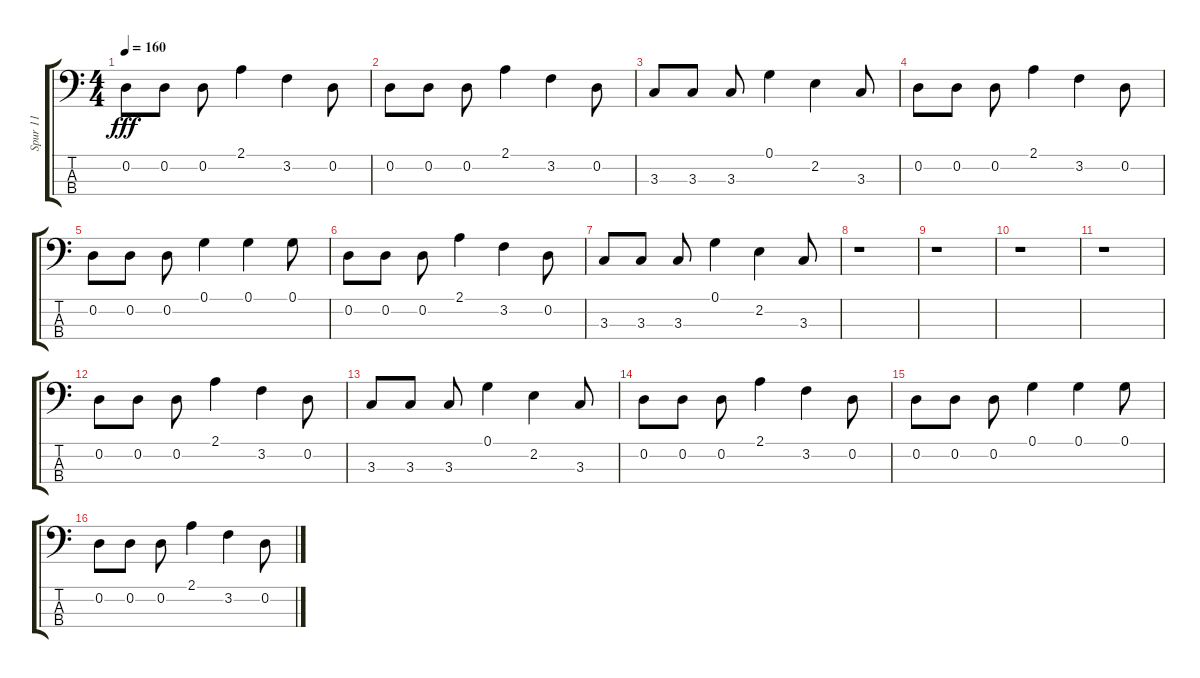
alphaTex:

\track ("Spur 11" "Spur 11") {instrument electricbassfinger}
\staff {score tabs}
\tuning (G2 D2 A1 E1) {hide}
\ts (4 4)
\tempo 160
\clef f4
\ks c
0.2.8{dy fff} 0.2.8 0.2.8 2.1.4 3.2.4 0.2.8 |
0.2.8 0.2.8 0.2.8 2.1.4 3.2.4 0.2.8 |
3.3.8 3.3.8 3.3.8 0.1.4 2.2.4 3.3.8 |
0.2.8 0.2.8 0.2.8 2.1.4 3.2.4 0.2.8 |
0.2.8 0.2.8 0.2.8 0.1.4 0.1.4 0.1.8 |
0.2.8 0.2.8 0.2.8 2.1.4 3.2.4 0.2.8 |
3.3.8 3.3.8 3.3.8 0.1.4 2.2.4 3.3.8 |
r.1 |
r.1 |
r.1 |
r.1 |
0.2.8 0.2.8 0.2.8 2.1.4 3.2.4 0.2.8 |
3.3.8 3.3.8 3.3.8 0.1.4 2.2.4 3.3.8 |
0.2.8 0.2.8 0.2.8 2.1.4 3.2.4 0.2.8 |
0.2.8 0.2.8 0.2.8 0.1.4 0.1.4 0.1.8 |
0.2.8 0.2.8 0.2.8 2.1.4 3.2.4 0.2.8
